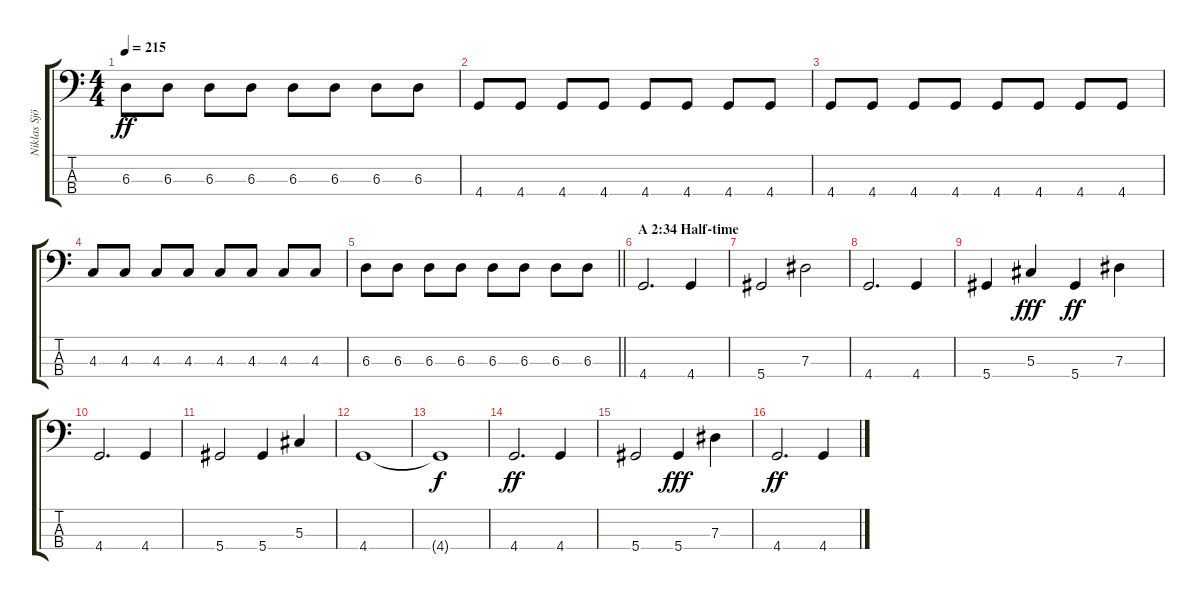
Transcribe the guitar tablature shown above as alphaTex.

\track ("Niklas Sjöström     (Bass Guitar)" "Niklas Sjö") {instrument electricbassfinger}
\staff {score tabs}
\tuning (Gb2 Db2 Ab1 Eb1) {hide}
\ts (4 4)
\tempo 215
\clef f4
\ks c
6.3.8{dy ff} 6.3.8 6.3.8 6.3.8 6.3.8 6.3.8 6.3.8 6.3.8 |
4.4.8 4.4.8 4.4.8 4.4.8 4.4.8 4.4.8 4.4.8 4.4.8 |
4.4.8 4.4.8 4.4.8 4.4.8 4.4.8 4.4.8 4.4.8 4.4.8 |
4.3.8 4.3.8 4.3.8 4.3.8 4.3.8 4.3.8 4.3.8 4.3.8 |
\barLineRight lightlight
6.3.8 6.3.8 6.3.8 6.3.8 6.3.8 6.3.8 6.3.8 6.3.8 |
\section ("" "A 2:34 Half-time")
4.4.2{d} 4.4.4 |
5.4.2 7.3.2 |
4.4.2{d} 4.4.4 |
5.4.4 5.3.4{dy fff} 5.4.4{dy ff} 7.3.4 |
4.4.2{d} 4.4.4 |
5.4.2 5.4.4 5.3.4 |
4.4.1 |
4.4{t}.1{dy f} |
4.4.2{d dy ff} 4.4.4 |
5.4.2 5.4.4{dy fff} 7.3.4 |
4.4.2{d dy ff} 4.4.4
